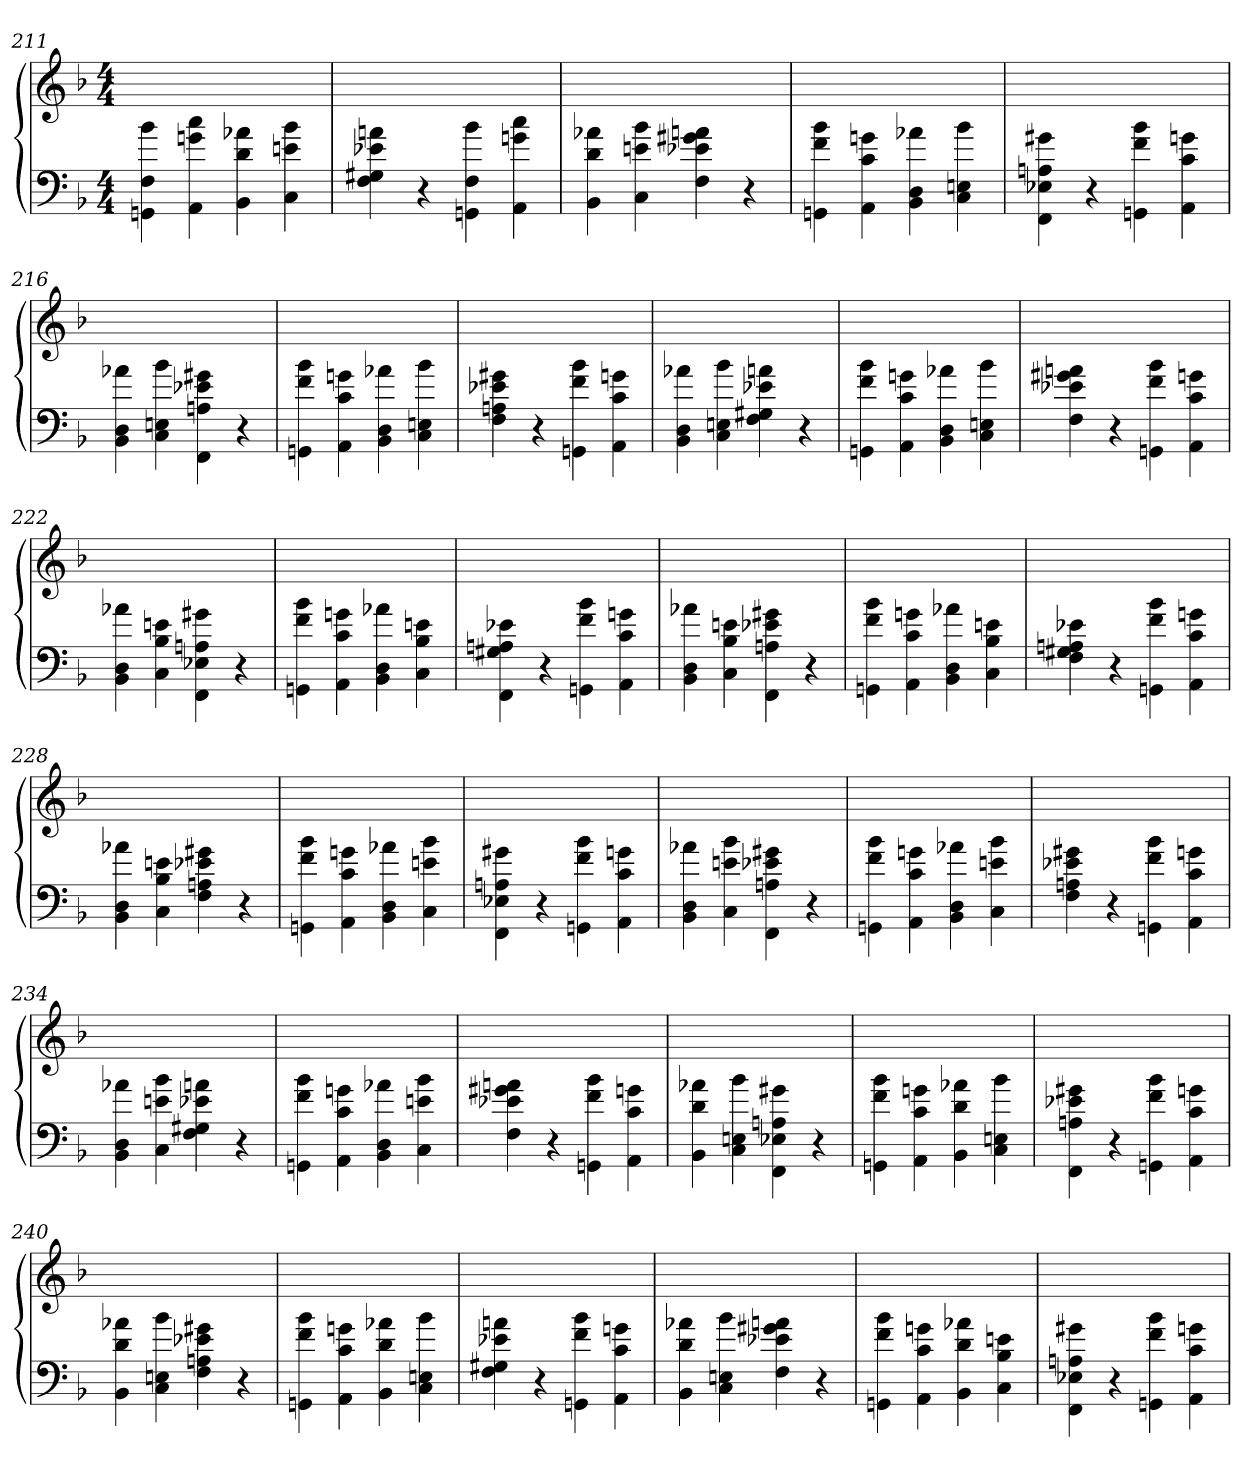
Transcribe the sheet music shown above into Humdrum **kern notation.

**kern	**kern
*part2	*part1
*staff2	*staff1
*clefF4	*clefG2
*k[b-]	*k[b-]
*F:	*F:
*M4/4	*M4/4
=211	=211
4GGn 4F 4b-	1ryy
4AA 4gn 4cc	.
4BB- 4d 4a-X	.
4C 4en 4b-	.
=212	=212
4F 4G#X 4e-X 4an	1ryy
4r	.
4GGn 4F 4b-	.
4AA 4gn 4cc	.
=213	=213
4BB- 4d 4a-X	1ryy
4C 4en 4b-	.
4F 4e-X 4g#X 4an	.
4r	.
=214	=214
4GGn 4f 4b-	1ryy
4AA 4c 4gn	.
4BB- 4D 4a-X	.
4C 4En 4b-	.
=215	=215
4FF 4E-X 4An 4g#X	1ryy
4r	.
4GGn 4f 4b-	.
4AA 4c 4gn	.
=216	=216
4BB- 4D 4a-X	1ryy
4C 4En 4b-	.
4FF 4An 4e-X 4g#X	.
4r	.
=217	=217
4GGn 4f 4b-	1ryy
4AA 4c 4gn	.
4BB- 4D 4a-X	.
4C 4En 4b-	.
=218	=218
4F 4An 4e-X 4g#X	1ryy
4r	.
4GGn 4f 4b-	.
4AA 4c 4gn	.
=219	=219
4BB- 4D 4a-X	1ryy
4C 4En 4b-	.
4F 4G#X 4e-X 4an	.
4r	.
=220	=220
4GGn 4f 4b-	1ryy
4AA 4c 4gn	.
4BB- 4D 4a-X	.
4C 4En 4b-	.
=221	=221
4F 4e-X 4g#X 4an	1ryy
4r	.
4GGn 4f 4b-	.
4AA 4c 4gn	.
=222	=222
4BB- 4D 4a-X	1ryy
4C 4B- 4en	.
4FF 4E-X 4An 4g#X	.
4r	.
=223	=223
4GGn 4f 4b-	1ryy
4AA 4c 4gn	.
4BB- 4D 4a-X	.
4C 4B- 4en	.
=224	=224
4FF 4G#X 4An 4e-X	1ryy
4r	.
4GGn 4f 4b-	.
4AA 4c 4gn	.
=225	=225
4BB- 4D 4a-X	1ryy
4C 4B- 4en	.
4FF 4An 4e-X 4g#X	.
4r	.
=226	=226
4GGn 4f 4b-	1ryy
4AA 4c 4gn	.
4BB- 4D 4a-X	.
4C 4B- 4en	.
=227	=227
4F 4G#X 4An 4e-X	1ryy
4r	.
4GGn 4f 4b-	.
4AA 4c 4gn	.
=228	=228
4BB- 4D 4a-X	1ryy
4C 4B- 4en	.
4F 4An 4e-X 4g#X	.
4r	.
=229	=229
4GGn 4f 4b-	1ryy
4AA 4c 4gn	.
4BB- 4D 4a-X	.
4C 4en 4b-	.
=230	=230
4FF 4E-X 4An 4g#X	1ryy
4r	.
4GGn 4f 4b-	.
4AA 4c 4gn	.
=231	=231
4BB- 4D 4a-X	1ryy
4C 4en 4b-	.
4FF 4An 4e-X 4g#X	.
4r	.
=232	=232
4GGn 4f 4b-	1ryy
4AA 4c 4gn	.
4BB- 4D 4a-X	.
4C 4en 4b-	.
=233	=233
4F 4An 4e-X 4g#X	1ryy
4r	.
4GGn 4f 4b-	.
4AA 4c 4gn	.
=234	=234
4BB- 4D 4a-X	1ryy
4C 4en 4b-	.
4F 4G#X 4e-X 4an	.
4r	.
=235	=235
4GGn 4f 4b-	1ryy
4AA 4c 4gn	.
4BB- 4D 4a-X	.
4C 4en 4b-	.
=236	=236
4F 4e-X 4g#X 4an	1ryy
4r	.
4GGn 4f 4b-	.
4AA 4c 4gn	.
=237	=237
4BB- 4d 4a-X	1ryy
4C 4En 4b-	.
4FF 4E-X 4An 4g#X	.
4r	.
=238	=238
4GGn 4f 4b-	1ryy
4AA 4c 4gn	.
4BB- 4d 4a-X	.
4C 4En 4b-	.
=239	=239
4FF 4An 4e-X 4g#X	1ryy
4r	.
4GGn 4f 4b-	.
4AA 4c 4gn	.
=240	=240
4BB- 4d 4a-X	1ryy
4C 4En 4b-	.
4F 4An 4e-X 4g#X	.
4r	.
=241	=241
4GGn 4f 4b-	1ryy
4AA 4c 4gn	.
4BB- 4d 4a-X	.
4C 4En 4b-	.
=242	=242
4F 4G#X 4e-X 4an	1ryy
4r	.
4GGn 4f 4b-	.
4AA 4c 4gn	.
=243	=243
4BB- 4d 4a-X	1ryy
4C 4En 4b-	.
4F 4e-X 4g#X 4an	.
4r	.
=244	=244
4GGn 4f 4b-	1ryy
4AA 4c 4gn	.
4BB- 4d 4a-X	.
4C 4B- 4en	.
=245	=245
4FF 4E-X 4An 4g#X	1ryy
4r	.
4GGn 4f 4b-	.
4AA 4c 4gn	.
=	=
*-	*-
